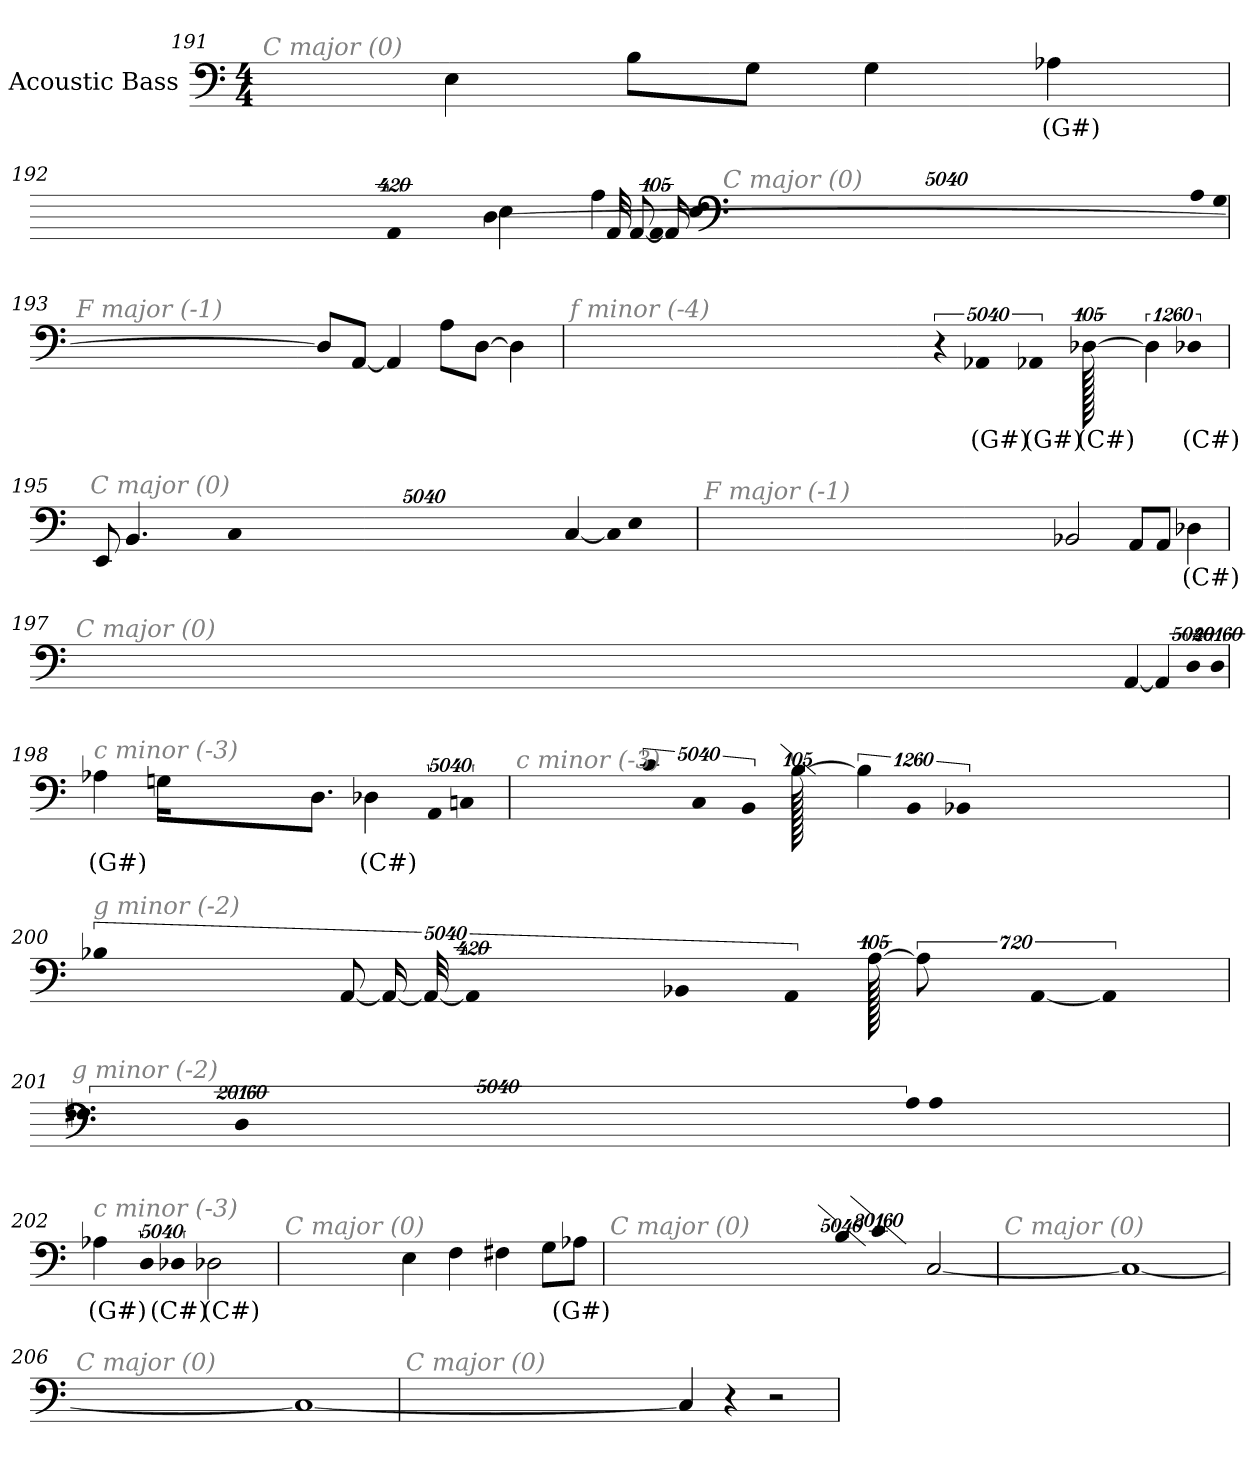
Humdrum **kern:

**kern	**text
*part1	*part1
*staff1	*staff1
*I"Acoustic Bass	*
*clefF4	*
*ITrd7c12	*
*k[]	*
*C:	*
*M4/4	*
=191	=191
!LO:TX:i:color=#808080:t=C major (0)	!
4EE	.
8BBL	.
8GGJ	.
4GG	.
4AA-Xi	(G#)
=192	=192
!LO:TX:i:color=#808080:t=C major (0)	!
!LO:N:vis=8	!
40320%3347AAL	.
!LO:N:vis=8	!
40320%3347GG	.
!LO:N:vis=8	!
40320%3347EEJ	.
!LO:N:vis=1024	!
[13440%13AAA	.
8AAA_	.
16AAA_	.
32AAA_	.
!LO:N:vis=1024%31	!
13440%407AAA]	.
4EE	.
8AAL	.
[8DDJ	.
=193	=193
!LO:TX:i:color=#808080:t=F major (-1)	!
8DDL]	.
[8AAAJ	.
4AAA]	.
8AAL	.
[8DDJ	.
4DD]	.
=194	=194
!LO:TX:i:color=#808080:t=f minor (-4)	!
!LO:N:vis=4	!
20160%3347r	.
!LO:N:vis=4	!
20160%3347AAA-Xi	(G#)
!LO:N:vis=4	!
20160%3347AAA-Xi	(G#)
[6720%13DD-Xi	(C#)
5040%827DD-i]	.
!LO:N:vis=2	!
40320%13427DD-Xi	(C#)
=195	=195
!LO:TX:i:color=#808080:t=C major (0)	!
[4CC	.
!LO:N:vis=8	!
40320%3347CCL]	.
!LO:N:vis=8	!
40320%3347EE	.
!LO:N:vis=8	!
40320%3347CCJ	.
4.BBB	.
8EEE	.
=196	=196
!LO:TX:i:color=#808080:t=F major (-1)	!
2BBB-X	.
8AAAL	.
8AAAJ	.
4DD-Xi	(C#)
=197	=197
!LO:TX:i:color=#808080:t=C major (0)	!
[4AAA	.
4AAA]	.
!LO:N:vis=4	!
20160%3347DD	.
!LO:N:vis=2	!
40320%13427DD	.
=198	=198
!LO:TX:i:color=#808080:t=c minor (-3)	!
4AA-Xi	(G#)
16GGnL	.
8.DDJ	.
4DD-Xi	(C#)
!LO:N:vis=8	!
40320%3347AAA	.
!LO:N:vis=4	!
20160%3347CCn	.
=199	=199
!LO:TX:i:color=#808080:t=c minor (-3)	!
!LO:N:vis=4	!
20160%3347C	.
!LO:N:vis=4	!
20160%3347CC	.
!LO:N:vis=4	!
20160%3347BBB	.
[6720%13BB	.
5040%827BB]	.
!LO:N:vis=4	!
20160%3347BBB	.
!LO:N:vis=4	!
20160%3347BBB-X	.
=200	=200
!LO:TX:i:color=#808080:t=g minor (-2)	!
!LO:N:vis=4	!
20160%3347BB-X	.
!LO:N:vis=4	!
20160%3347BBB-X	.
!LO:N:vis=4	!
20160%3347AAA	.
[6720%13AA	.
5760%467AA]	.
!LO:N:vis=4	!
[20160%3347AAA	.
!LO:N:vis=1024	!
13440%13AAA_	.
8AAA_	.
16AAA_	.
32AAA_	.
!LO:N:vis=1024%31	!
13440%407AAA]	.
=201	=201
!LO:TX:i:color=#808080:t=g minor (-2)	!
!LO:N:vis=2	!
40320%13427DD	.
!LO:N:vis=4	!
20160%3347AA	.
!LO:N:vis=2	!
40320%13427AA	.
!LO:N:vis=4	!
20160%3347FF#X	.
=202	=202
!LO:TX:i:color=#808080:t=c minor (-3)	!
4AA-Xi	(G#)
!LO:N:vis=8	!
40320%3347DD	.
!LO:N:vis=4	!
20160%3347DD-Xi	(C#)
2DD-Xi	(C#)
=203	=203
!LO:TX:i:color=#808080:t=C major (0)	!
4EE	.
4FF	.
4FF#X	.
8GGL	.
8AA-XiJ	(G#)
=204	=204
!LO:TX:i:color=#808080:t=C major (0)	!
!LO:N:vis=4	!
20160%3347BB	.
!LO:N:vis=2	!
40320%13427C	.
[2CC	.
=205	=205
!LO:TX:i:color=#808080:t=C major (0)	!
1CC_	.
=206	=206
!LO:TX:i:color=#808080:t=C major (0)	!
1CC_	.
=207	=207
!LO:TX:i:color=#808080:t=C major (0)	!
4CC]	.
4r	.
2r	.
=	=
*-	*-
